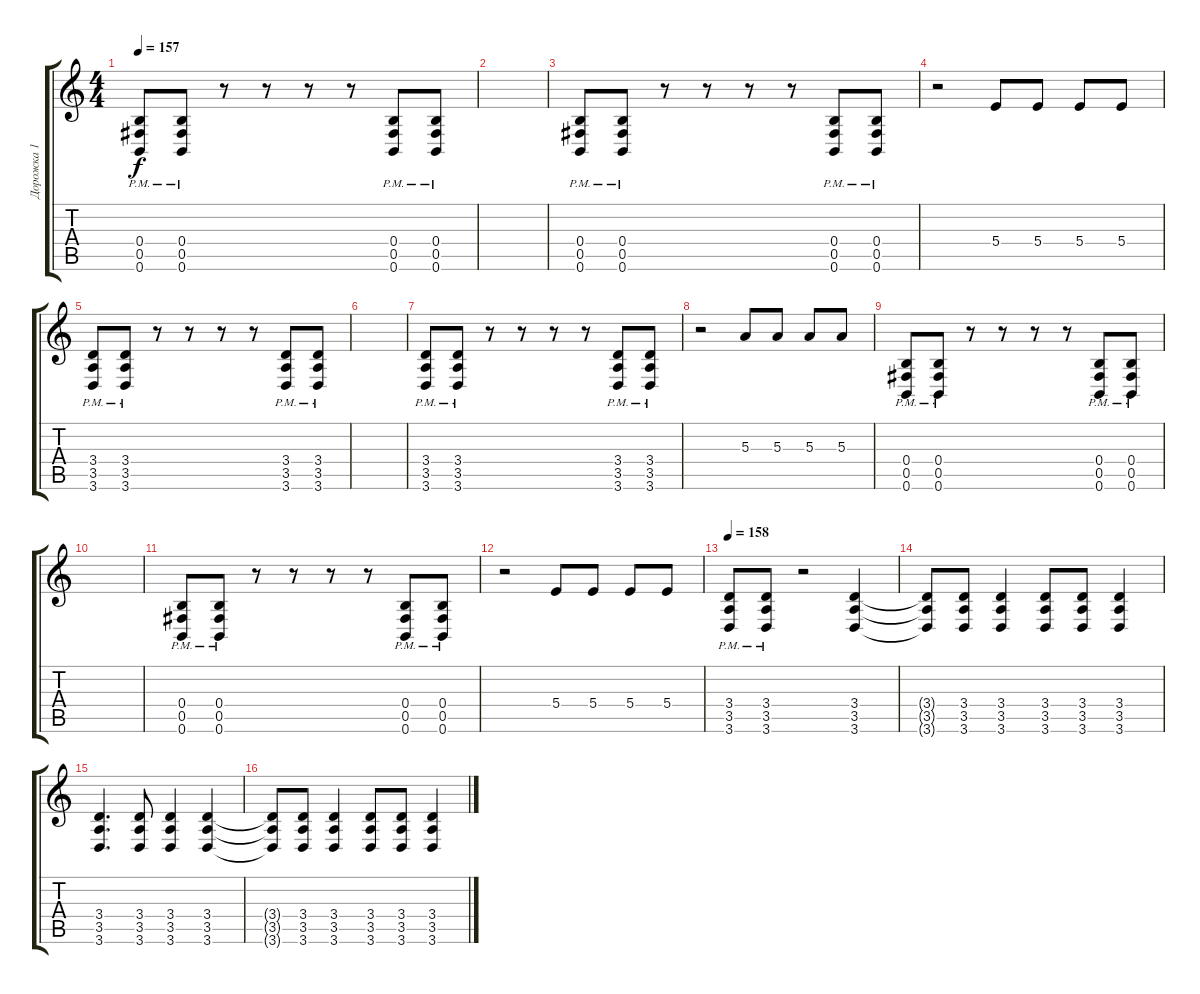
\track ("Дорожка 1" "Дорожка 1") {instrument distortionguitar}
\staff {score tabs}
\tuning (Db4 Ab3 E3 B2 Gb2 B1) {hide}
\ts (4 4)
\tempo 157
\clef g2
\ks c
(0.4{pm} 0.5{pm} 0.6{pm}).8{dy f} (0.4{pm} 0.5{pm} 0.6{pm}).8 r.8 r.8 r.8 r.8 (0.4{pm} 0.5{pm} 0.6{pm}).8 (0.4{pm} 0.5{pm} 0.6{pm}).8 |
|
(0.4{pm} 0.5{pm} 0.6{pm}).8 (0.4{pm} 0.5{pm} 0.6{pm}).8 r.8 r.8 r.8 r.8 (0.4{pm} 0.5{pm} 0.6{pm}).8 (0.4{pm} 0.5{pm} 0.6{pm}).8 |
r.2 5.4.8 5.4.8 5.4.8 5.4.8 |
(3.4{pm} 3.5{pm} 3.6{pm}).8 (3.4{pm} 3.5{pm} 3.6{pm}).8 r.8 r.8 r.8 r.8 (3.4{pm} 3.5{pm} 3.6{pm}).8 (3.4{pm} 3.5{pm} 3.6{pm}).8 |
|
(3.4{pm} 3.5{pm} 3.6{pm}).8 (3.4{pm} 3.5{pm} 3.6{pm}).8 r.8 r.8 r.8 r.8 (3.4{pm} 3.5{pm} 3.6{pm}).8 (3.4{pm} 3.5{pm} 3.6{pm}).8 |
r.2 5.3.8 5.3.8 5.3.8 5.3.8 |
(0.4{pm} 0.5{pm} 0.6{pm}).8 (0.4{pm} 0.5{pm} 0.6{pm}).8 r.8 r.8 r.8 r.8 (0.4{pm} 0.5{pm} 0.6{pm}).8 (0.4{pm} 0.5{pm} 0.6{pm}).8 |
|
(0.4{pm} 0.5{pm} 0.6{pm}).8 (0.4{pm} 0.5{pm} 0.6{pm}).8 r.8 r.8 r.8 r.8 (0.4{pm} 0.5{pm} 0.6{pm}).8 (0.4{pm} 0.5{pm} 0.6{pm}).8 |
r.2 5.4.8 5.4.8 5.4.8 5.4.8 |
\tempo 158
(3.4{pm} 3.5{pm} 3.6{pm}).8 (3.4{pm} 3.5{pm} 3.6{pm}).8 r.2 (3.4 3.5 3.6).4 |
(3.4{t} 3.5{t} 3.6{t}).8 (3.4 3.5 3.6).8 (3.4 3.5 3.6).4 (3.4 3.5 3.6).8 (3.4 3.5 3.6).8 (3.4 3.5 3.6).4 |
(3.4 3.5 3.6).4{d} (3.4 3.5 3.6).8 (3.4 3.5 3.6).4 (3.4 3.5 3.6).4 |
(3.4{t} 3.5{t} 3.6{t}).8 (3.4 3.5 3.6).8 (3.4 3.5 3.6).4 (3.4 3.5 3.6).8 (3.4 3.5 3.6).8 (3.4 3.5 3.6).4
